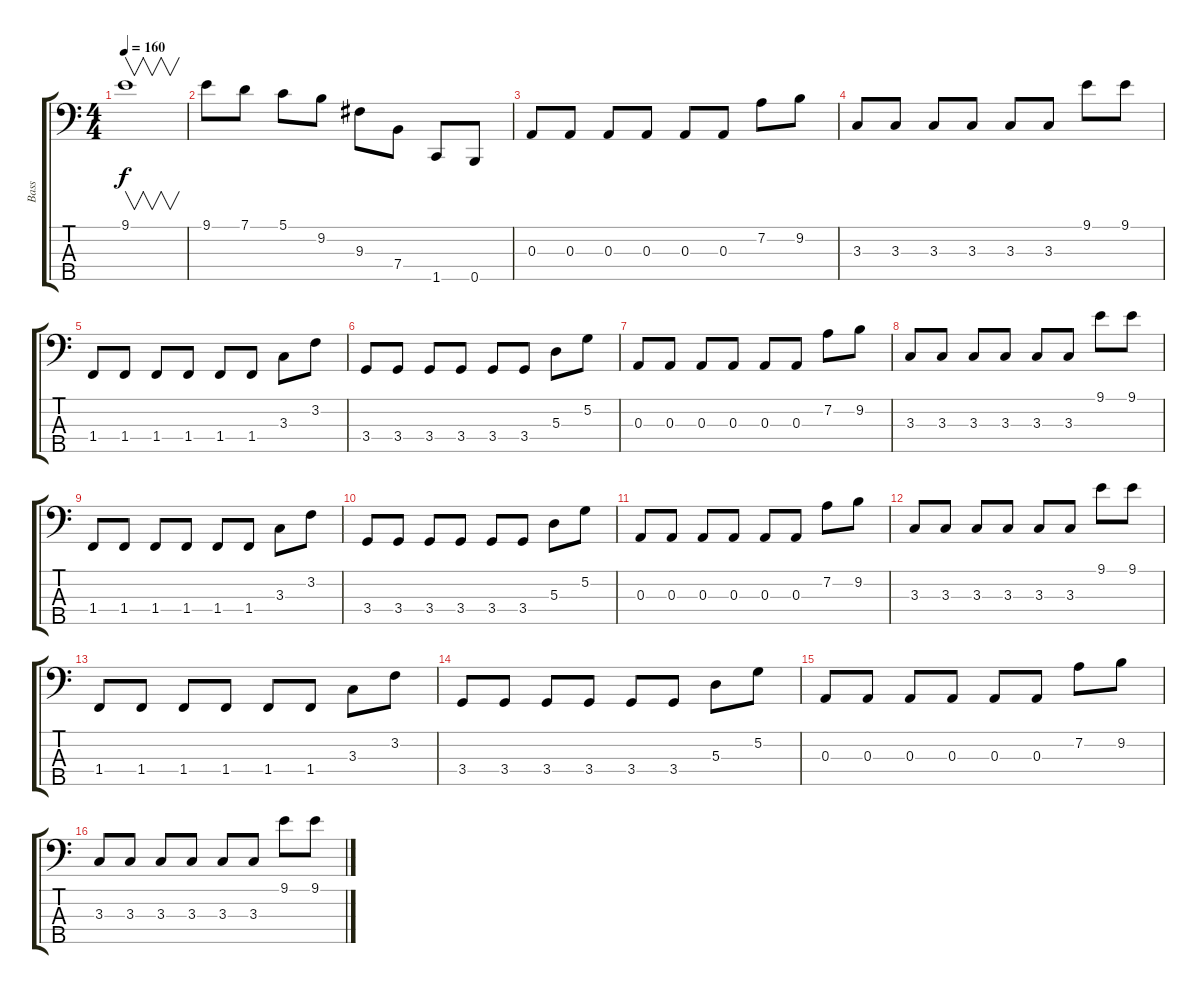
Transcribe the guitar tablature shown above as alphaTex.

\track ("Bass" "Bass") {instrument electricbassfinger}
\staff {score tabs}
\tuning (G2 D2 A1 E1 B0) {hide}
\ts (4 4)
\tempo 160
\clef f4
\ks c
9.1.1{v dy f} |
9.1.8 7.1.8 5.1.8 9.2.8 9.3.8 7.4.8 1.5.8 0.5.8 |
0.3.8 0.3.8 0.3.8 0.3.8 0.3.8 0.3.8 7.2.8 9.2.8 |
3.3.8 3.3.8 3.3.8 3.3.8 3.3.8 3.3.8 9.1.8 9.1.8 |
1.4.8 1.4.8 1.4.8 1.4.8 1.4.8 1.4.8 3.3.8 3.2.8 |
3.4.8 3.4.8 3.4.8 3.4.8 3.4.8 3.4.8 5.3.8 5.2.8 |
0.3.8 0.3.8 0.3.8 0.3.8 0.3.8 0.3.8 7.2.8 9.2.8 |
3.3.8 3.3.8 3.3.8 3.3.8 3.3.8 3.3.8 9.1.8 9.1.8 |
1.4.8 1.4.8 1.4.8 1.4.8 1.4.8 1.4.8 3.3.8 3.2.8 |
3.4.8 3.4.8 3.4.8 3.4.8 3.4.8 3.4.8 5.3.8 5.2.8 |
0.3.8 0.3.8 0.3.8 0.3.8 0.3.8 0.3.8 7.2.8 9.2.8 |
3.3.8 3.3.8 3.3.8 3.3.8 3.3.8 3.3.8 9.1.8 9.1.8 |
1.4.8 1.4.8 1.4.8 1.4.8 1.4.8 1.4.8 3.3.8 3.2.8 |
3.4.8 3.4.8 3.4.8 3.4.8 3.4.8 3.4.8 5.3.8 5.2.8 |
0.3.8 0.3.8 0.3.8 0.3.8 0.3.8 0.3.8 7.2.8 9.2.8 |
3.3.8 3.3.8 3.3.8 3.3.8 3.3.8 3.3.8 9.1.8 9.1.8
